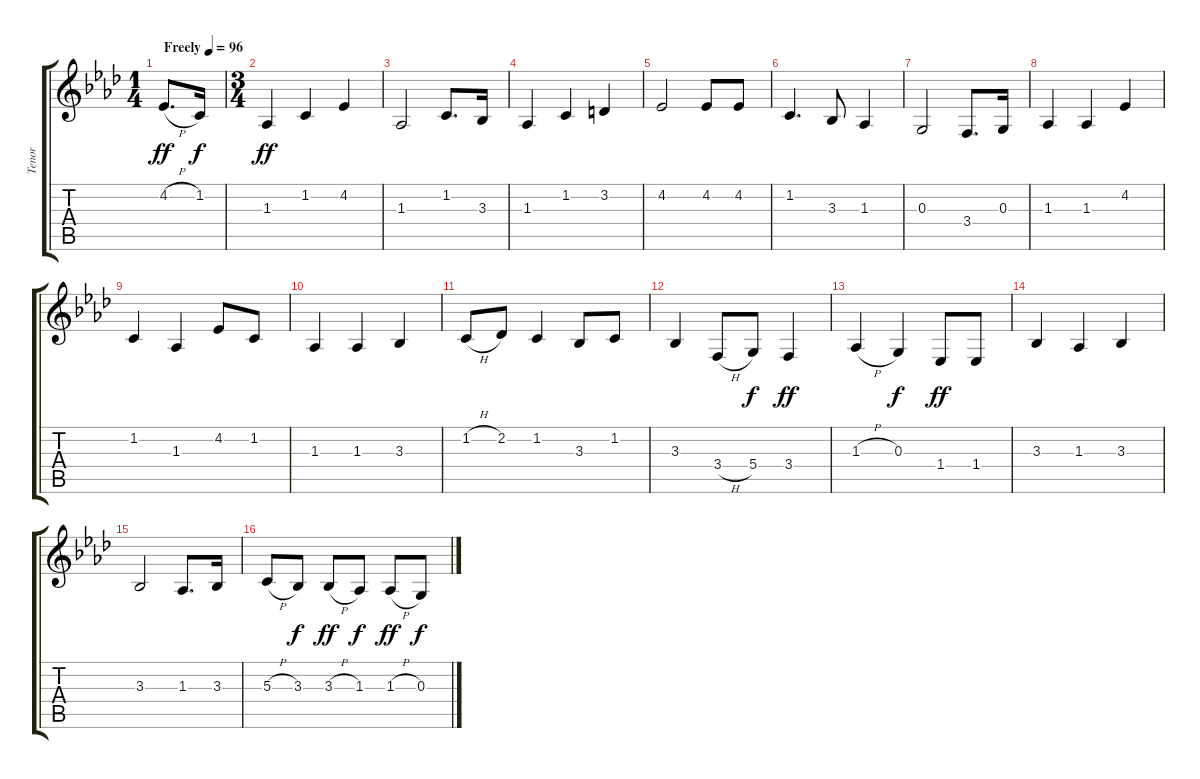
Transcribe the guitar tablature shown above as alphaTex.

\track ("Tenor" "Tenor") {instrument lead6voice}
\staff {score tabs}
\tuning (E4 B3 G3 D3 A2 E2) {hide}
\ts (1 4)
\tempo (96 "Freely")
\clef g2
\ks ab
4.2{h}.8{d dy ff instrument lead6voice} 1.2.16{dy f} |
\ts (3 4)
1.3.4{dy ff} 1.2.4 4.2.4 |
1.3.2 1.2.8{d} 3.3.16 |
1.3.4 1.2.4 3.2.4 |
4.2.2 4.2.8 4.2.8 |
1.2.4{d} 3.3.8 1.3.4 |
0.3.2 3.4.8{d} 0.3.16 |
1.3.4 1.3.4 4.2.4 |
1.2.4 1.3.4 4.2.8 1.2.8 |
1.3.4 1.3.4 3.3.4 |
1.2{h}.8 2.2.8 1.2.4 3.3.8 1.2.8 |
3.3.4 3.4{h}.8 5.4.8{dy f} 3.4.4{dy ff} |
1.3{h}.4 0.3.4{dy f} 1.4.8{dy ff} 1.4.8 |
3.3.4 1.3.4 3.3.4 |
3.3.2 1.3.8{d} 3.3.16 |
5.3{h}.8 3.3.8{dy f} 3.3{h}.8{dy ff} 1.3.8{dy f} 1.3{h}.8{dy ff} 0.3.8{dy f}
